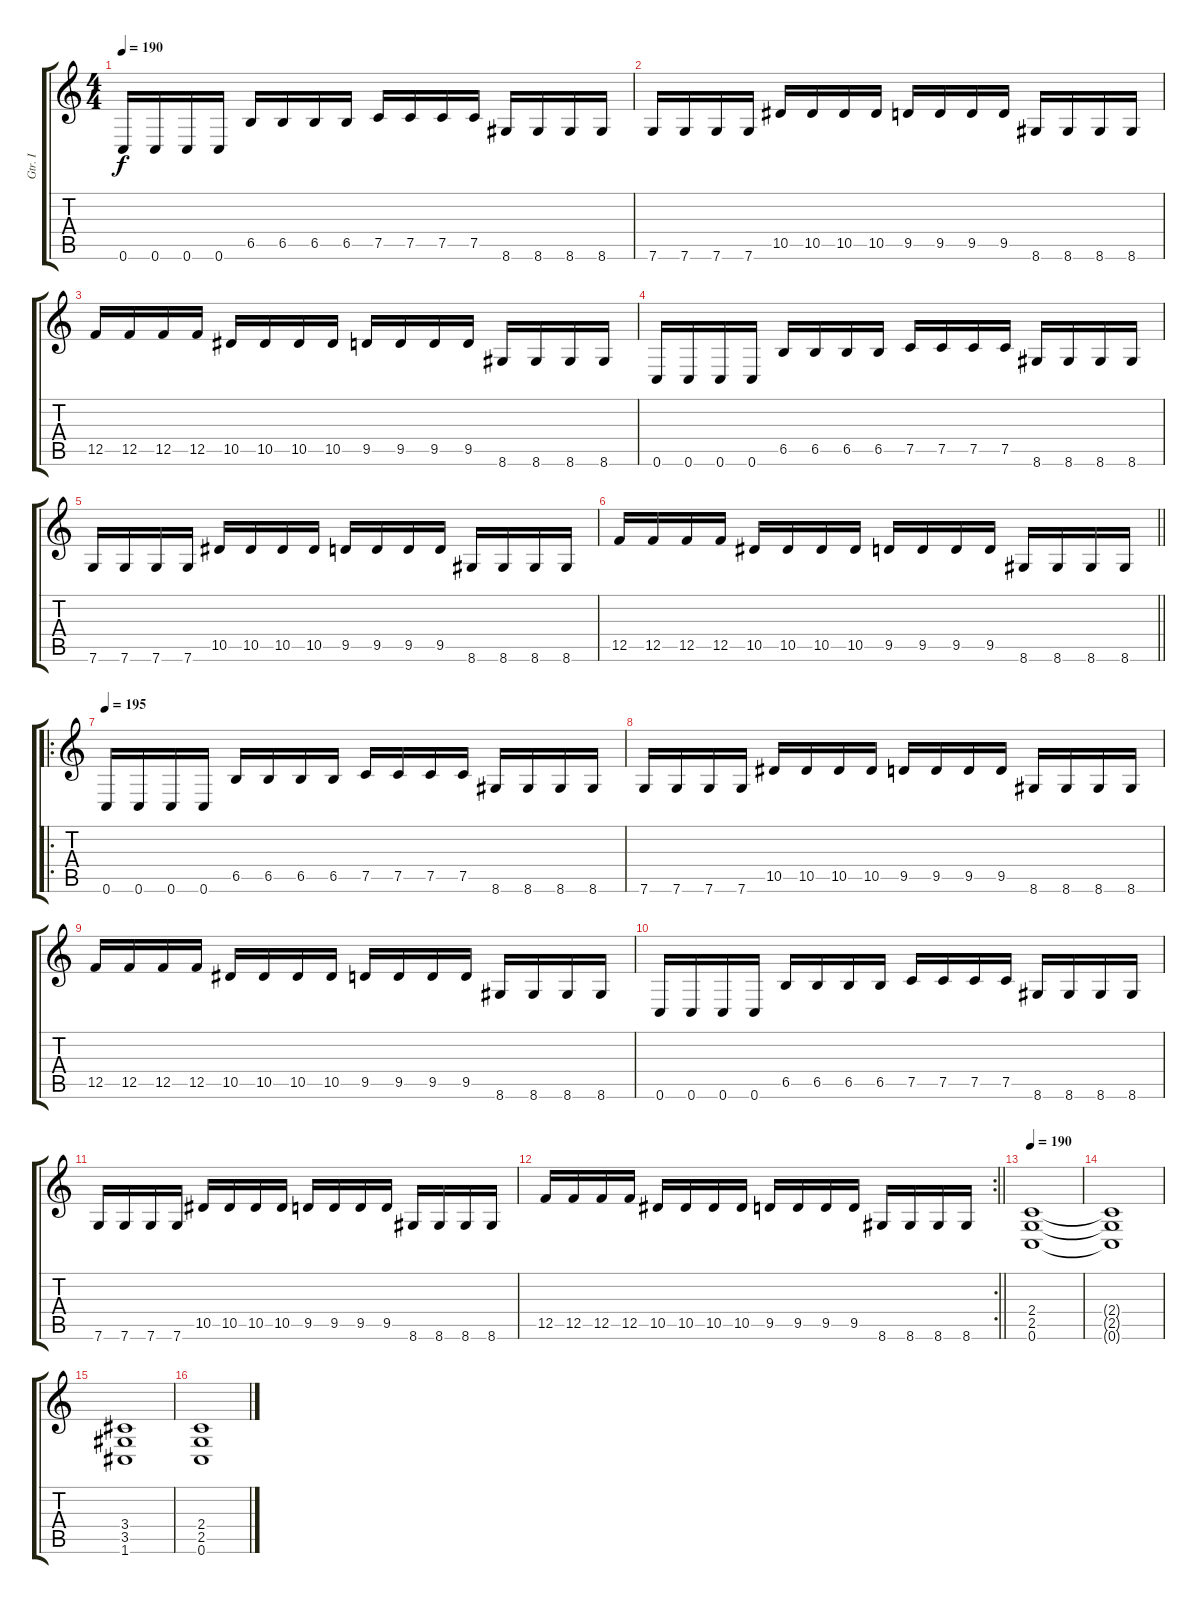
\track ("Gtr. I" "Gtr. I") {instrument overdrivenguitar}
\staff {score tabs}
\tuning (C4 G3 Eb3 Bb2 F2 C2) {hide}
\ts (4 4)
\section ("" "")
\tempo 190
\clef g2
\ks c
0.6.16{dy f} 0.6.16 0.6.16 0.6.16 6.5.16 6.5.16 6.5.16 6.5.16 7.5.16 7.5.16 7.5.16 7.5.16 8.6.16 8.6.16 8.6.16 8.6.16 |
7.6.16 7.6.16 7.6.16 7.6.16 10.5.16 10.5.16 10.5.16 10.5.16 9.5.16 9.5.16 9.5.16 9.5.16 8.6.16 8.6.16 8.6.16 8.6.16 |
12.5.16 12.5.16 12.5.16 12.5.16 10.5.16 10.5.16 10.5.16 10.5.16 9.5.16 9.5.16 9.5.16 9.5.16 8.6.16 8.6.16 8.6.16 8.6.16 |
0.6.16 0.6.16 0.6.16 0.6.16 6.5.16 6.5.16 6.5.16 6.5.16 7.5.16 7.5.16 7.5.16 7.5.16 8.6.16 8.6.16 8.6.16 8.6.16 |
7.6.16 7.6.16 7.6.16 7.6.16 10.5.16 10.5.16 10.5.16 10.5.16 9.5.16 9.5.16 9.5.16 9.5.16 8.6.16 8.6.16 8.6.16 8.6.16 |
\barLineRight lightlight
12.5.16 12.5.16 12.5.16 12.5.16 10.5.16 10.5.16 10.5.16 10.5.16 9.5.16 9.5.16 9.5.16 9.5.16 8.6.16 8.6.16 8.6.16 8.6.16 |
\ro
\section ("" "")
\tempo 195
0.6.16 0.6.16 0.6.16 0.6.16 6.5.16 6.5.16 6.5.16 6.5.16 7.5.16 7.5.16 7.5.16 7.5.16 8.6.16 8.6.16 8.6.16 8.6.16 |
7.6.16 7.6.16 7.6.16 7.6.16 10.5.16 10.5.16 10.5.16 10.5.16 9.5.16 9.5.16 9.5.16 9.5.16 8.6.16 8.6.16 8.6.16 8.6.16 |
12.5.16 12.5.16 12.5.16 12.5.16 10.5.16 10.5.16 10.5.16 10.5.16 9.5.16 9.5.16 9.5.16 9.5.16 8.6.16 8.6.16 8.6.16 8.6.16 |
0.6.16 0.6.16 0.6.16 0.6.16 6.5.16 6.5.16 6.5.16 6.5.16 7.5.16 7.5.16 7.5.16 7.5.16 8.6.16 8.6.16 8.6.16 8.6.16 |
7.6.16 7.6.16 7.6.16 7.6.16 10.5.16 10.5.16 10.5.16 10.5.16 9.5.16 9.5.16 9.5.16 9.5.16 8.6.16 8.6.16 8.6.16 8.6.16 |
\rc 2
\barLineRight lightlight
12.5.16 12.5.16 12.5.16 12.5.16 10.5.16 10.5.16 10.5.16 10.5.16 9.5.16 9.5.16 9.5.16 9.5.16 8.6.16 8.6.16 8.6.16 8.6.16 |
\section ("" "")
\tempo 190
(2.4 2.5 0.6).1 |
(2.4{t} 2.5{t} 0.6{t}).1 |
(3.4 3.5 1.6).1 |
(2.4 2.5 0.6).1
